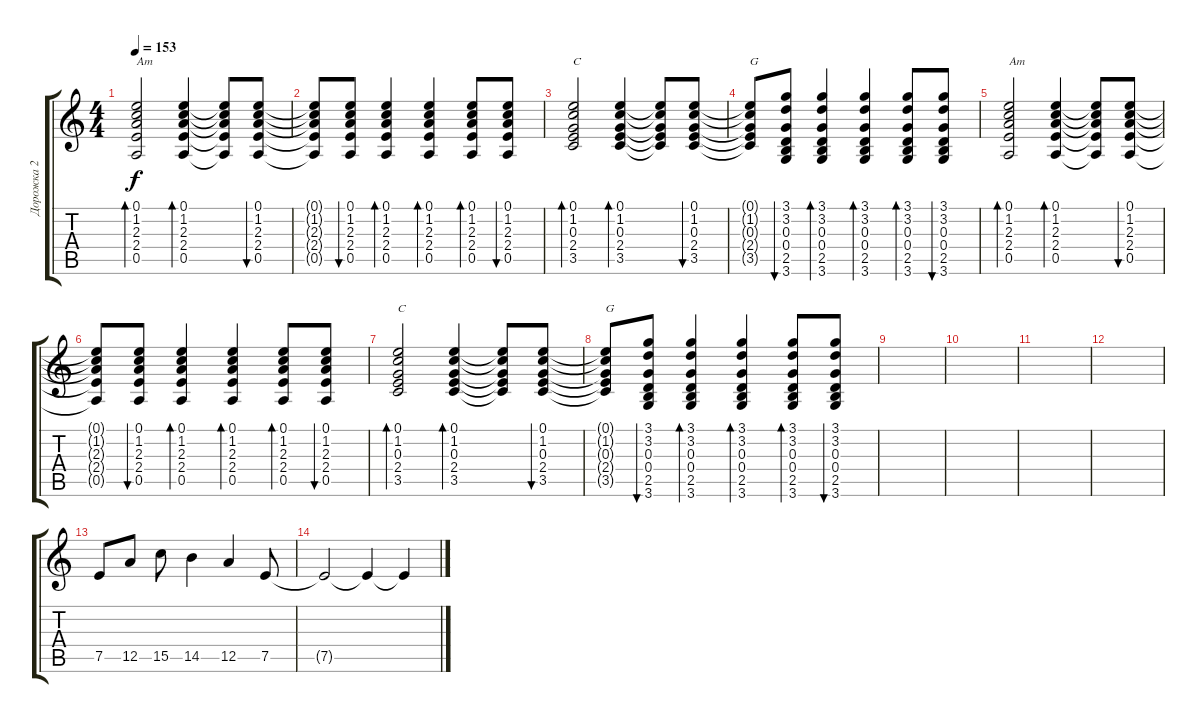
\track ("Дорожка 2" "Дорожка 2") {instrument acousticguitarsteel}
\staff {score tabs}
\tuning (E4 B3 G3 D3 A2 E2) {hide}
\ts (4 4)
\tempo 153
\clef g2
\ks c
(0.1 1.2 2.3 2.4 0.5).2{bd 30 txt "Am" dy f} (0.1 1.2 2.3 2.4 0.5).4{bd 30} (0.1{t} 1.2{t} 2.3{t} 2.4{t} 0.5{t}).8 (0.1 1.2 2.3 2.4 0.5).8{bu 30} |
(0.1{t} 1.2{t} 2.3{t} 2.4{t} 0.5{t}).8 (0.1 1.2 2.3 2.4 0.5).8{bu 30} (0.1 1.2 2.3 2.4 0.5).4{bd 30} (0.1 1.2 2.3 2.4 0.5).4{bd 30} (0.1 1.2 2.3 2.4 0.5).8{bd 30} (0.1 1.2 2.3 2.4 0.5).8{bu 30} |
(0.1 1.2 0.3 2.4 3.5).2{bd 30 txt "C"} (0.1 1.2 0.3 2.4 3.5).4{bd 30} (0.1{t} 1.2{t} 0.3{t} 2.4{t} 3.5{t}).8 (0.1 1.2 0.3 2.4 3.5).8{bu 30} |
(0.1{t} 1.2{t} 0.3{t} 2.4{t} 3.5{t}).8{txt "G"} (3.1 3.2 0.3 0.4 2.5 3.6).8{bu 30} (3.1 3.2 0.3 0.4 2.5 3.6).4{bd 30} (3.1 3.2 0.3 0.4 2.5 3.6).4{bd 30} (3.1 3.2 0.3 0.4 2.5 3.6).8{bd 30} (3.1 3.2 0.3 0.4 2.5 3.6).8{bu 30} |
(0.1 1.2 2.3 2.4 0.5).2{bd 30 txt "Am"} (0.1 1.2 2.3 2.4 0.5).4{bd 30} (0.1{t} 1.2{t} 2.3{t} 2.4{t} 0.5{t}).8 (0.1 1.2 2.3 2.4 0.5).8{bu 30} |
(0.1{t} 1.2{t} 2.3{t} 2.4{t} 0.5{t}).8 (0.1 1.2 2.3 2.4 0.5).8{bu 30} (0.1 1.2 2.3 2.4 0.5).4{bd 30} (0.1 1.2 2.3 2.4 0.5).4{bd 30} (0.1 1.2 2.3 2.4 0.5).8{bd 30} (0.1 1.2 2.3 2.4 0.5).8{bu 30} |
(0.1 1.2 0.3 2.4 3.5).2{bd 30 txt "C"} (0.1 1.2 0.3 2.4 3.5).4{bd 30} (0.1{t} 1.2{t} 0.3{t} 2.4{t} 3.5{t}).8 (0.1 1.2 0.3 2.4 3.5).8{bu 30} |
(0.1{t} 1.2{t} 0.3{t} 2.4{t} 3.5{t}).8{txt "G"} (3.1 3.2 0.3 0.4 2.5 3.6).8{bu 30} (3.1 3.2 0.3 0.4 2.5 3.6).4{bd 30} (3.1 3.2 0.3 0.4 2.5 3.6).4{bd 30} (3.1 3.2 0.3 0.4 2.5 3.6).8{bd 30} (3.1 3.2 0.3 0.4 2.5 3.6).8{bu 30} |
|
|
|
|
7.5.8 12.5.8 15.5.8 14.5.4 12.5.4 7.5.8 |
7.5{t}.2 7.5{t}.4 7.5{t}.4
